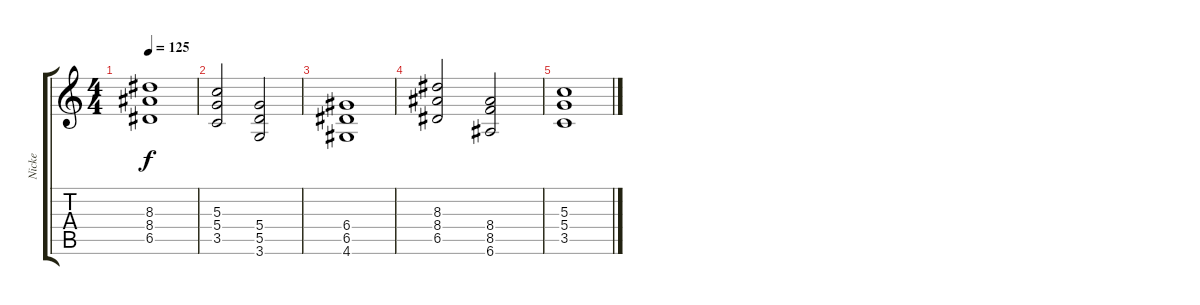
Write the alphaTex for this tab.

\track ("Nicke" "Nicke") {instrument overdrivenguitar}
\staff {score tabs}
\tuning (E4 B3 G3 D3 A2 E2) {hide}
\ts (4 4)
\tempo 125
\clef g2
\ks c
(8.3 8.4 6.5).1{dy f} |
(5.3 5.4 3.5).2 (5.4 5.5 3.6).2 |
(6.4 6.5 4.6).1 |
(8.3 8.4 6.5).2 (8.4 8.5 6.6).2 |
(5.3 5.4 3.5).1
